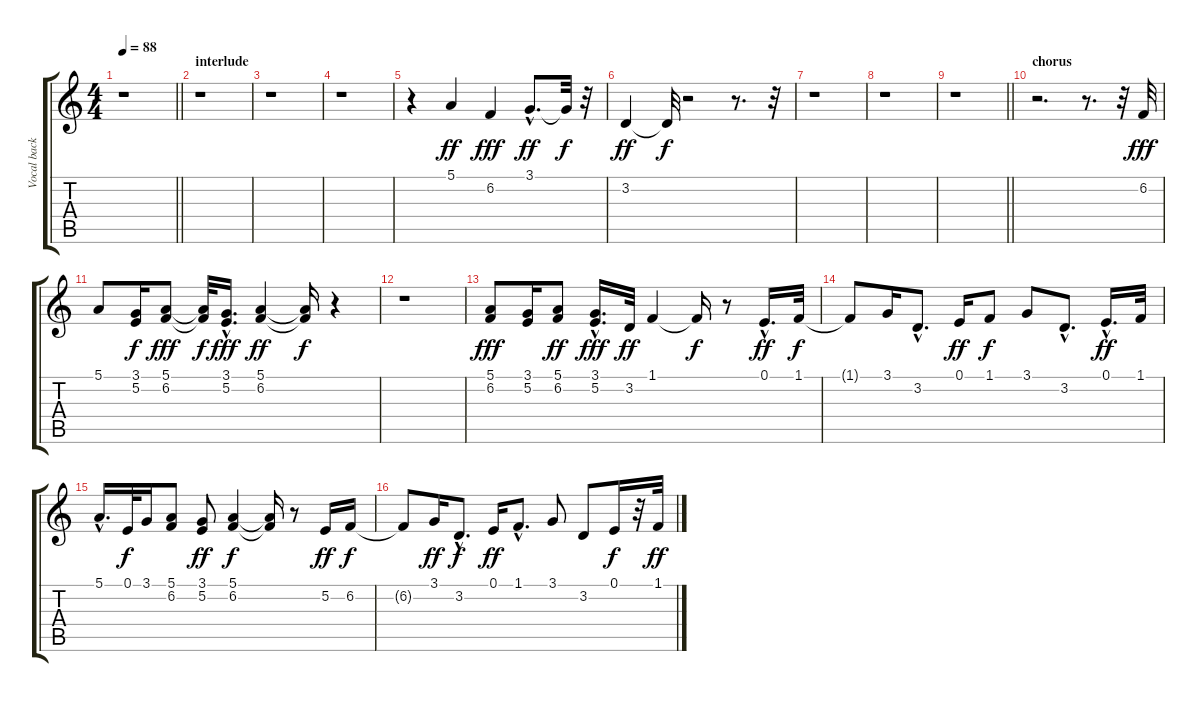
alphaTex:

\track ("Vocal background + Piano" "Vocal back") {instrument choiraahs}
\staff {score tabs}
\tuning (E4 B3 G3 D3 A2 E2) {hide}
\ts (4 4)
\tempo 88
\clef g2
\barLineRight lightlight
\ks c
r.1{dy ff} |
\section ("" "interlude")
r.1 |
r.1 |
r.1 |
r.4{instrument brightacousticpiano} 5.1.4 6.2.4{dy fff} 3.1{hac}.8{d dy ff} 3.1{t}.32{dy f} r.32 |
3.2.4{dy ff} 3.2{t}.32{dy f} r.2 r.8{d} r.32 |
r.1 |
r.1 |
\barLineRight lightlight
r.1 |
\section ("" "chorus")
r.2{d instrument choiraahs} r.8{d} r.32 6.2.32{dy fff} |
5.1.8 (3.1 5.2).16{dy f} (5.1 6.2).8{dy fff} (5.1{t} 6.2{t}).32{dy f} (3.1{hac} 5.2{hac}).16{d dy fff} (5.1 6.2).4{dy ff} (5.1{t} 6.2{t}).16{dy f} r.4 |
r.1 |
(5.1 6.2).8{dy fff} (3.1 5.2).16 (5.1 6.2).8{dy ff} (3.1{hac} 5.2{hac}).16{d dy fff} 3.2.32{dy ff} 1.1.4 1.1{t}.16{dy f} r.8 0.1{hac}.16{d dy ff} 1.1.32{dy f} |
1.1{t}.8 3.1.16 3.2{hac}.8{d} 0.1.16{dy ff} 1.1.8{dy f} 3.1.8 3.2{hac}.8{d} 0.1{hac}.16{d dy ff} 1.1.32 |
5.1{hac}.16{d} 0.1.32{dy f} 3.1.16 (5.1 6.2).8 (3.1 5.2).8{dy ff} (5.1 6.2).4{dy f} (5.1{t} 6.2{t}).16 r.8 5.2.16{dy ff} 6.2.16{dy f} |
6.2{t}.8 3.1.16{dy ff} 3.2{hac}.8{d dy f} 0.1.16{dy ff} 1.1{hac}.8{d} 3.1.8 3.2.8 0.1.16{dy f} r.32 1.1.32{dy ff}
